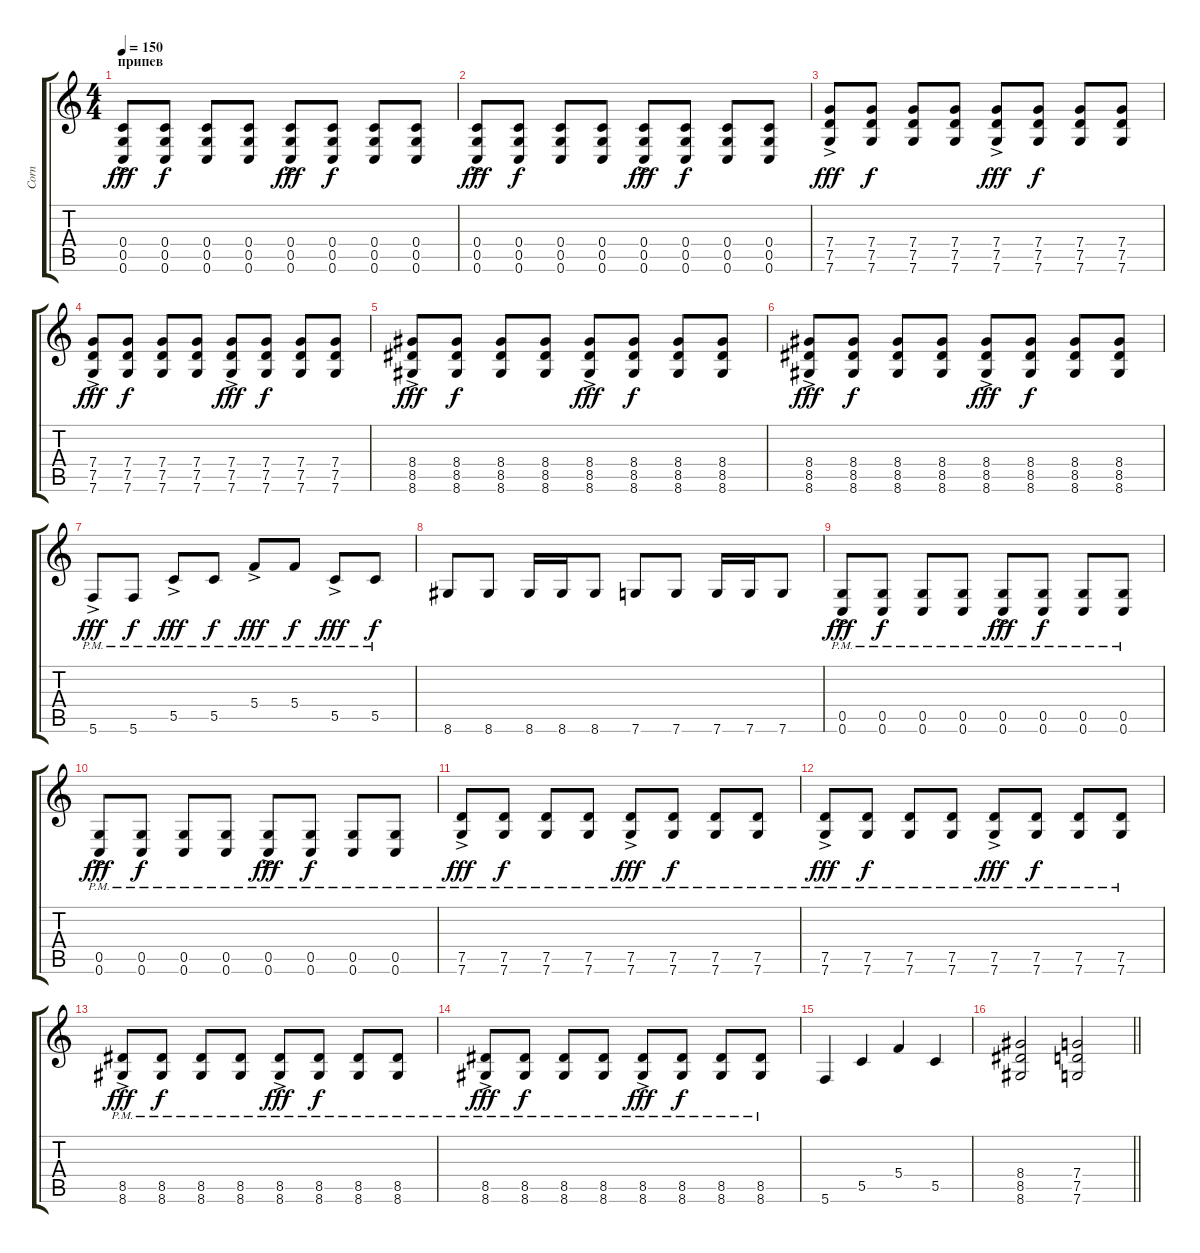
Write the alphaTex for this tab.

\track ("Corn" "Corn") {instrument distortionguitar}
\staff {score tabs}
\tuning (D4 A3 F3 C3 G2 C2) {hide}
\ts (4 4)
\section ("" "припев")
\tempo 150
\clef g2
\ks c
(0.4 0.5{ac} 0.6).8{dy fff} (0.4 0.5 0.6).8{dy f} (0.4 0.5 0.6).8 (0.4 0.5 0.6).8 (0.4 0.5{ac} 0.6).8{dy fff} (0.4 0.5 0.6).8{dy f} (0.4 0.5 0.6).8 (0.4 0.5 0.6).8 |
(0.4 0.5{ac} 0.6).8{dy fff} (0.4 0.5 0.6).8{dy f} (0.4 0.5 0.6).8 (0.4 0.5 0.6).8 (0.4 0.5{ac} 0.6).8{dy fff} (0.4 0.5 0.6).8{dy f} (0.4 0.5 0.6).8 (0.4 0.5 0.6).8 |
(7.4 7.5{ac} 7.6).8{dy fff} (7.4 7.5 7.6).8{dy f} (7.4 7.5 7.6).8 (7.4 7.5 7.6).8 (7.4 7.5{ac} 7.6).8{dy fff} (7.4 7.5 7.6).8{dy f} (7.4 7.5 7.6).8 (7.4 7.5 7.6).8 |
(7.4 7.5{ac} 7.6).8{dy fff} (7.4 7.5 7.6).8{dy f} (7.4 7.5 7.6).8 (7.4 7.5 7.6).8 (7.4 7.5{ac} 7.6).8{dy fff} (7.4 7.5 7.6).8{dy f} (7.4 7.5 7.6).8 (7.4 7.5 7.6).8 |
(8.4 8.5{ac} 8.6).8{dy fff} (8.4 8.5 8.6).8{dy f} (8.4 8.5 8.6).8 (8.4 8.5 8.6).8 (8.4 8.5{ac} 8.6).8{dy fff} (8.4 8.5 8.6).8{dy f} (8.4 8.5 8.6).8 (8.4 8.5 8.6).8 |
(8.4 8.5{ac} 8.6).8{dy fff} (8.4 8.5 8.6).8{dy f} (8.4 8.5 8.6).8 (8.4 8.5 8.6).8 (8.4 8.5{ac} 8.6).8{dy fff} (8.4 8.5 8.6).8{dy f} (8.4 8.5 8.6).8 (8.4 8.5 8.6).8 |
5.6{ac pm}.8{dy fff} 5.6{pm}.8{dy f} 5.5{ac pm}.8{dy fff} 5.5{pm}.8{dy f} 5.4{ac pm}.8{dy fff} 5.4{pm}.8{dy f} 5.5{ac pm}.8{dy fff} 5.5{pm}.8{dy f} |
8.6.8 8.6.8 8.6.16 8.6.16 8.6.8 7.6.8 7.6.8 7.6.16 7.6.16 7.6.8 |
(0.5 0.6{ac pm}).8{dy fff} (0.5 0.6{pm}).8{dy f} (0.5 0.6{pm}).8 (0.5 0.6{pm}).8 (0.5 0.6{ac pm}).8{dy fff} (0.5 0.6{pm}).8{dy f} (0.5 0.6{pm}).8 (0.5 0.6{pm}).8 |
(0.5 0.6{ac pm}).8{dy fff} (0.5 0.6{pm}).8{dy f} (0.5 0.6{pm}).8 (0.5 0.6{pm}).8 (0.5 0.6{ac pm}).8{dy fff} (0.5 0.6{pm}).8{dy f} (0.5 0.6{pm}).8 (0.5 0.6{pm}).8 |
(7.5{ac} 7.6{pm}).8{dy fff} (7.5 7.6{pm}).8{dy f} (7.5 7.6{pm}).8 (7.5 7.6{pm}).8 (7.5{ac} 7.6{pm}).8{dy fff} (7.5 7.6{pm}).8{dy f} (7.5 7.6{pm}).8 (7.5 7.6{pm}).8 |
(7.5{ac} 7.6{pm}).8{dy fff} (7.5 7.6{pm}).8{dy f} (7.5 7.6{pm}).8 (7.5 7.6{pm}).8 (7.5{ac} 7.6{pm}).8{dy fff} (7.5 7.6{pm}).8{dy f} (7.5 7.6{pm}).8 (7.5 7.6{pm}).8 |
(8.5{ac} 8.6{pm}).8{dy fff} (8.5 8.6{pm}).8{dy f} (8.5 8.6{pm}).8 (8.5 8.6{pm}).8 (8.5{ac} 8.6{pm}).8{dy fff} (8.5 8.6{pm}).8{dy f} (8.5 8.6{pm}).8 (8.5 8.6{pm}).8 |
(8.5{ac} 8.6{pm}).8{dy fff} (8.5 8.6{pm}).8{dy f} (8.5 8.6{pm}).8 (8.5 8.6{pm}).8 (8.5{ac} 8.6{pm}).8{dy fff} (8.5 8.6{pm}).8{dy f} (8.5 8.6{pm}).8 (8.5 8.6{pm}).8 |
5.6.4 5.5.4 5.4.4 5.5.4 |
\barLineRight lightlight
(8.4 8.5 8.6).2 (7.4 7.5 7.6).2
